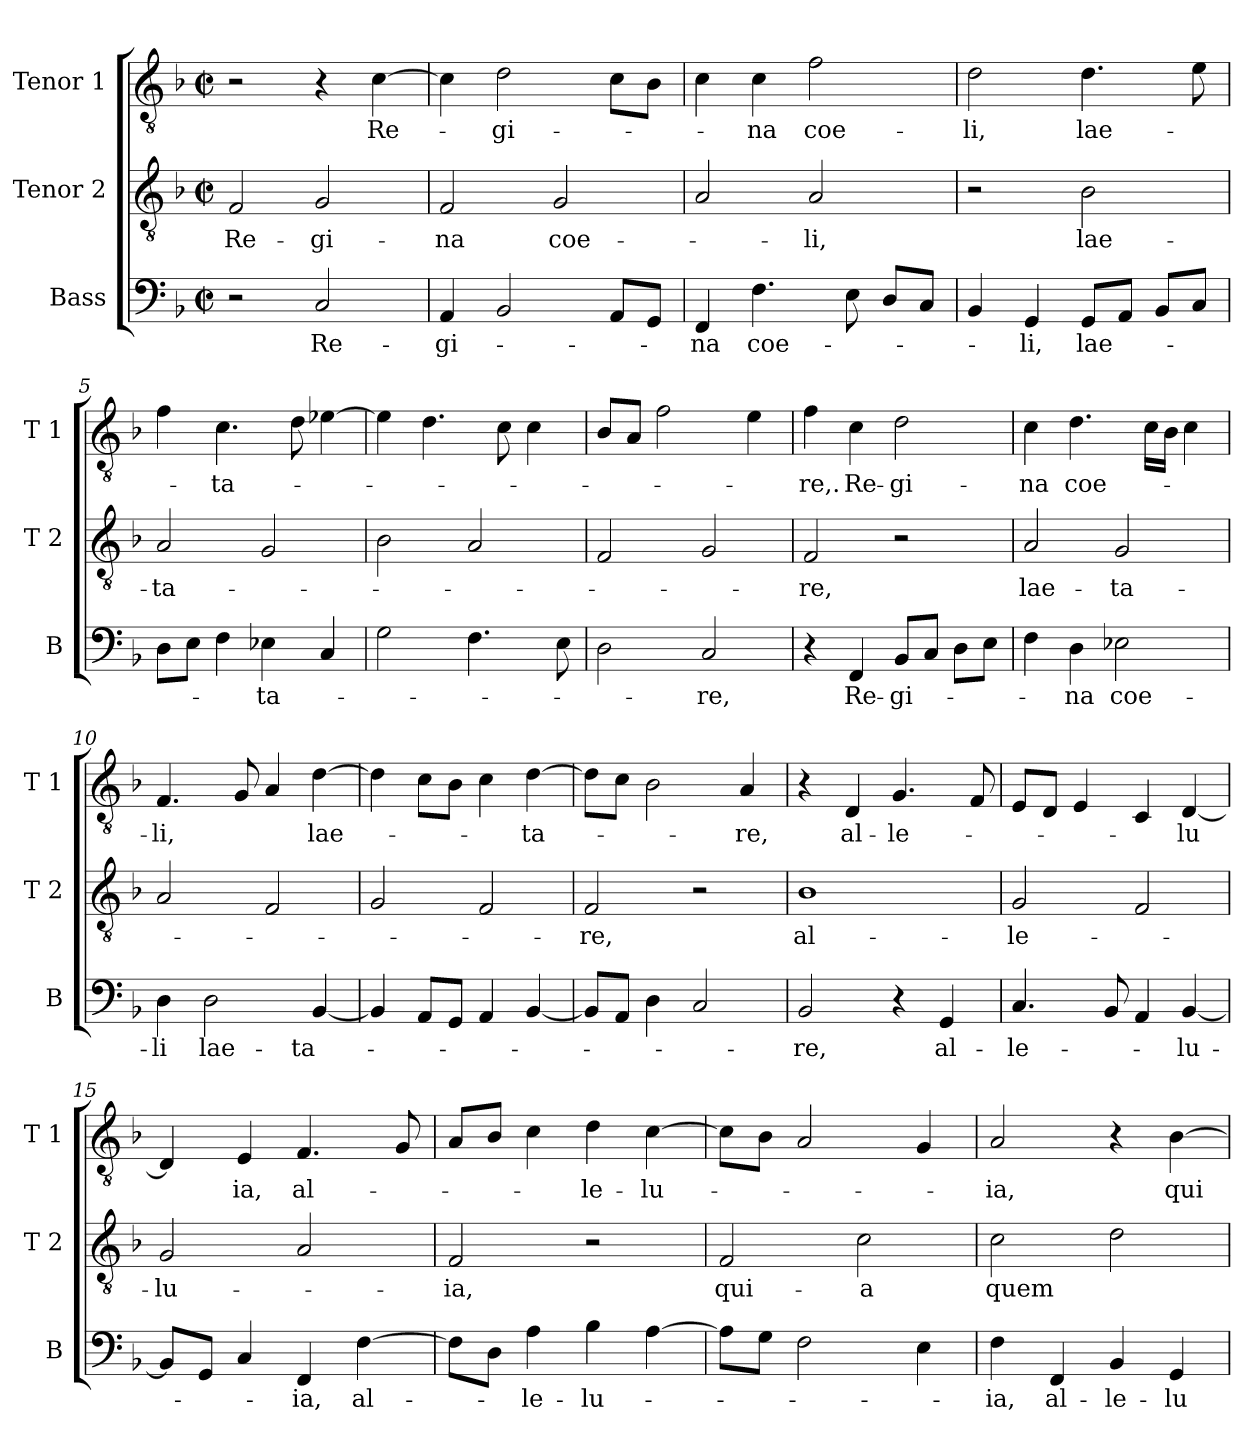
**kern	**text	**kern	**text	**kern	**text
*part3	*part3	*part2	*part2	*part1	*part1
*staff3	*staff3	*staff2	*staff2	*staff1	*staff1
*I"Bass	*	*I"Tenor 2	*	*I"Tenor 1	*
*I'B	*	*I'T 2	*	*I'T 1	*
*clefF4	*	*clefGv2	*	*clefGv2	*
*k[b-]	*	*k[b-]	*	*k[b-]	*
*F:	*	*F:	*	*F:	*
*M2/2	*	*M2/2	*	*M2/2	*
*met(c|)	*	*met(c|)	*	*met(c|)	*
=1	=1	=1	=1	=1	=1
!	!	!	!LO:LY:b	!	!
2r	.	2F/	Re-	2r	.
!	!LO:LY:b	!	!LO:LY:b	!	!
2C/	Re-	2G/	-gi-	4r	.
!	!	!	!	!	!LO:LY:b
.	.	.	.	[4c\	Re-
=2	=2	=2	=2	=2	=2
!	!LO:LY:b	!	!LO:LY:b	!	!
4AA/	-gi-	2F/	-na	4c\]	.
!	!	!	!	!	!LO:LY:b
2BB-/	.	.	.	2d\	-gi-
!	!	!	!LO:LY:b	!	!
.	.	2G/	coe-	.	.
8AA/L	.	.	.	8c\L	.
8GG/J	.	.	.	8B-\J	.
=3	=3	=3	=3	=3	=3
!	!LO:LY:b	!	!	!	!
4FF/	-na	2A/	.	4c\	.
!	!LO:LY:b	!	!	!	!LO:LY:b
4.F\	coe-	.	.	4c\	-na
!	!	!	!LO:LY:b	!	!LO:LY:b
.	.	2A/	-li,	2f\	coe-
8E\	.	.	.	.	.
8D/L	.	.	.	.	.
8C/J	.	.	.	.	.
=4	=4	=4	=4	=4	=4
!	!	!	!	!	!LO:LY:b
4BB-/	.	2r	.	2d\	-li,
!	!LO:LY:b	!	!	!	!
4GG/	-li,	.	.	.	.
!	!LO:LY:b	!	!LO:LY:b	!	!LO:LY:b
8GG/L	lae-	2B-\	lae-	4.d\	lae-
8AA/J	.	.	.	.	.
8BB-/L	.	.	.	.	.
8C/J	.	.	.	8e\	.
=5	=5	=5	=5	=5	=5
!	!	!	!LO:LY:b	!	!
8D\L	.	2A/	-ta-	4f\	.
8E\J	.	.	.	.	.
!	!	!	!	!	!LO:LY:b
4F\	.	.	.	4.c\	-ta-
!	!LO:LY:b	!	!	!	!
4E-X\	-ta-	2G/	.	.	.
.	.	.	.	8d\	.
4C/	.	.	.	[4e-X\	.
=6	=6	=6	=6	=6	=6
2G\	.	2B-\	.	4e-\]	.
.	.	.	.	4.d\	.
4.F\	.	2A/	.	.	.
.	.	.	.	8c\	.
.	.	.	.	4c\	.
8E\	.	.	.	.	.
!!LO:LB:g=z
=7	=7	=7	=7	=7	=7
2D\	.	2F/	.	8B-/L	.
.	.	.	.	8A/J	.
.	.	.	.	2f\	.
!	!LO:LY:b	!	!	!	!
2C/	-re,	2G/	.	.	.
.	.	.	.	4e\	.
=8	=8	=8	=8	=8	=8
!	!	!	!LO:LY:b	!	!LO:LY:b
4r	.	2F/	-re,	4f\	-re,.
!	!LO:LY:b	!	!	!	!LO:LY:b
4FF/	Re-	.	.	4c\	Re-
!	!LO:LY:b	!	!	!	!LO:LY:b
8BB-/L	-gi-	2r	.	2d\	-gi-
8C/J	.	.	.	.	.
8D\L	.	.	.	.	.
8E\J	.	.	.	.	.
=9	=9	=9	=9	=9	=9
!	!	!	!LO:LY:b	!	!LO:LY:b
4F\	.	2A/	lae-	4c\	-na
!	!LO:LY:b	!	!	!	!LO:LY:b
4D\	-na	.	.	4.d\	coe-
!	!LO:LY:b	!	!LO:LY:b	!	!
2E-X\	coe-	2G/	-ta-	.	.
.	.	.	.	16c\LL	.
.	.	.	.	16B-\JJ	.
.	.	.	.	4c\	.
=10	=10	=10	=10	=10	=10
!	!LO:LY:b	!	!	!	!LO:LY:b
4D\	-li	2A/	.	4.F/	-li,
!	!LO:LY:b	!	!	!	!
2D\	lae-	.	.	.	.
.	.	.	.	8G/	.
.	.	2F/	.	4A/	.
!	!LO:LY:b	!	!	!	!LO:LY:b
[4BB-/	-ta-	.	.	[4d\	lae-
=11	=11	=11	=11	=11	=11
4BB-/]	.	2G/	.	4d\]	.
8AA/L	.	.	.	8c\L	.
8GG/J	.	.	.	8B-\J	.
4AA/	.	2F/	.	4c\	.
!	!	!	!	!	!LO:LY:b
[4BB-/	.	.	.	[4d\	-ta-
=12	=12	=12	=12	=12	=12
!	!	!	!LO:LY:b	!	!
8BB-/L]	.	2F/	-re,	8d\L]	.
8AA/J	.	.	.	8c\J	.
4D\	.	.	.	2B-\	.
2C/	.	2r	.	.	.
!	!	!	!	!	!LO:LY:b
.	.	.	.	4A/	-re,
!!LO:LB:g=z
=13	=13	=13	=13	=13	=13
!	!LO:LY:b	!	!LO:LY:b	!	!
2BB-/	-re,	1B-	al-	4r	.
!	!	!	!	!	!LO:LY:b
.	.	.	.	4D/	al-
!	!	!	!	!	!LO:LY:b
4r	.	.	.	4.G/	-le-
!	!LO:LY:b	!	!	!	!
4GG/	al-	.	.	.	.
.	.	.	.	8F/	.
=14	=14	=14	=14	=14	=14
!	!LO:LY:b	!	!LO:LY:b	!	!
4.C/	-le-	2G/	-le-	8E/L	.
.	.	.	.	8D/J	.
.	.	.	.	4E/	.
8BB-/	.	.	.	.	.
4AA/	.	2F/	.	4C/	.
!	!LO:LY:b	!	!	!	!LO:LY:b
[4BB-/	-lu-	.	.	[4D/	-lu
=15	=15	=15	=15	=15	=15
!	!	!	!LO:LY:b	!	!
8BB-/L]	.	2G/	-lu-	4D/]	.
8GG/J	.	.	.	.	.
!	!	!	!	!	!LO:LY:b
4C/	.	.	.	4E/	ia,
!	!LO:LY:b	!	!	!	!LO:LY:b
4FF/	-ia,	2A/	.	4.F/	al-
!	!LO:LY:b	!	!	!	!
[4F\	al-	.	.	.	.
.	.	.	.	8G/	.
=16	=16	=16	=16	=16	=16
!	!	!	!LO:LY:b	!	!
8F\L]	.	2F/	-ia,	8A/L	.
8D\J	.	.	.	8B-/J	.
!	!LO:LY:b	!	!	!	!
4A\	-le-	.	.	4c\	.
!	!LO:LY:b	!	!	!	!LO:LY:b
4B-\	-lu-	2r	.	4d\	-le-
!	!	!	!	!	!LO:LY:b
[4A\	.	.	.	[4c\	-lu-
=17	=17	=17	=17	=17	=17
!	!	!	!LO:LY:b	!	!
8A\L]	.	2F/	qui-	8c\L]	.
8G\J	.	.	.	8B-\J	.
2F\	.	.	.	2A/	.
!	!	!	!LO:LY:b	!	!
.	.	2c\	-a	.	.
4E\	.	.	.	4G/	.
=18	=18	=18	=18	=18	=18
!	!LO:LY:b	!	!LO:LY:b	!	!LO:LY:b
4F\	-ia,	2c\	quem	2A/	-ia,
!	!LO:LY:b	!	!	!	!
4FF/	al-	.	.	.	.
!	!LO:LY:b	!	!	!	!
4BB-/	-le-	2d\	.	4r	.
!	!LO:LY:b	!	!	!	!LO:LY:b
4GG/	-lu-	.	.	[4B-\	qui-
=	=	=	=	=	=
*-	*-	*-	*-	*-	*-
